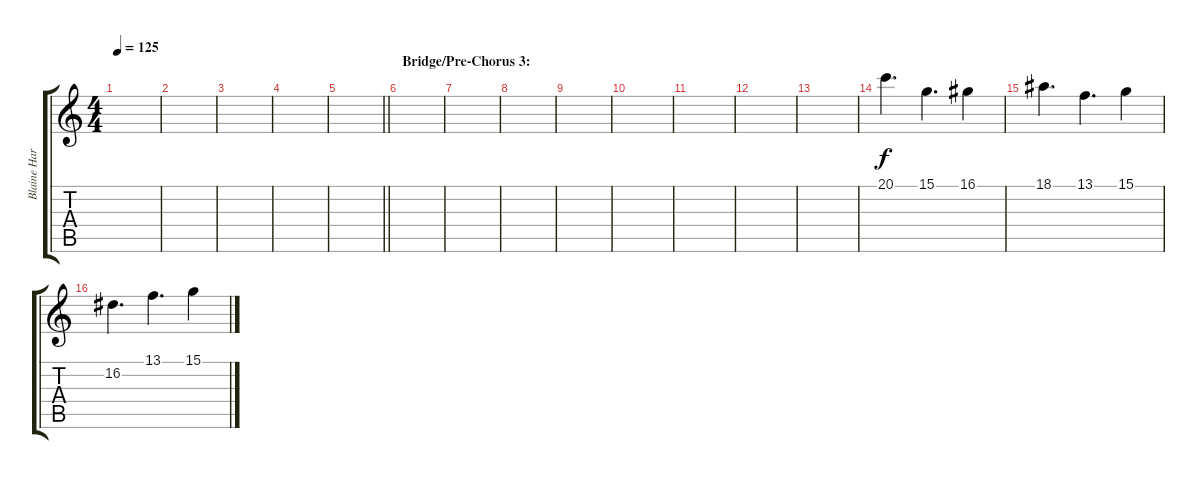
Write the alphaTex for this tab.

\track ("Blaine Harrison (Keyboard 2)" "Blaine Har") {instrument violin bank 255}
\staff {score tabs}
\tuning (E4 B3 G3 D3 A2 E2) {hide}
\ts (4 4)
\tempo 125
\clef g2
\ks c
|
|
|
|
\barLineRight lightlight
|
\section ("" "Bridge/Pre-Chorus 3:")
|
|
|
|
|
|
|
|
20.1.4{d volume 11 instrument lead5charang} 15.1.4{d} 16.1.4 |
18.1.4{d volume 11 instrument lead5charang} 13.1.4{d} 15.1.4 |
16.2.4{d} 13.1.4{d} 15.1.4
